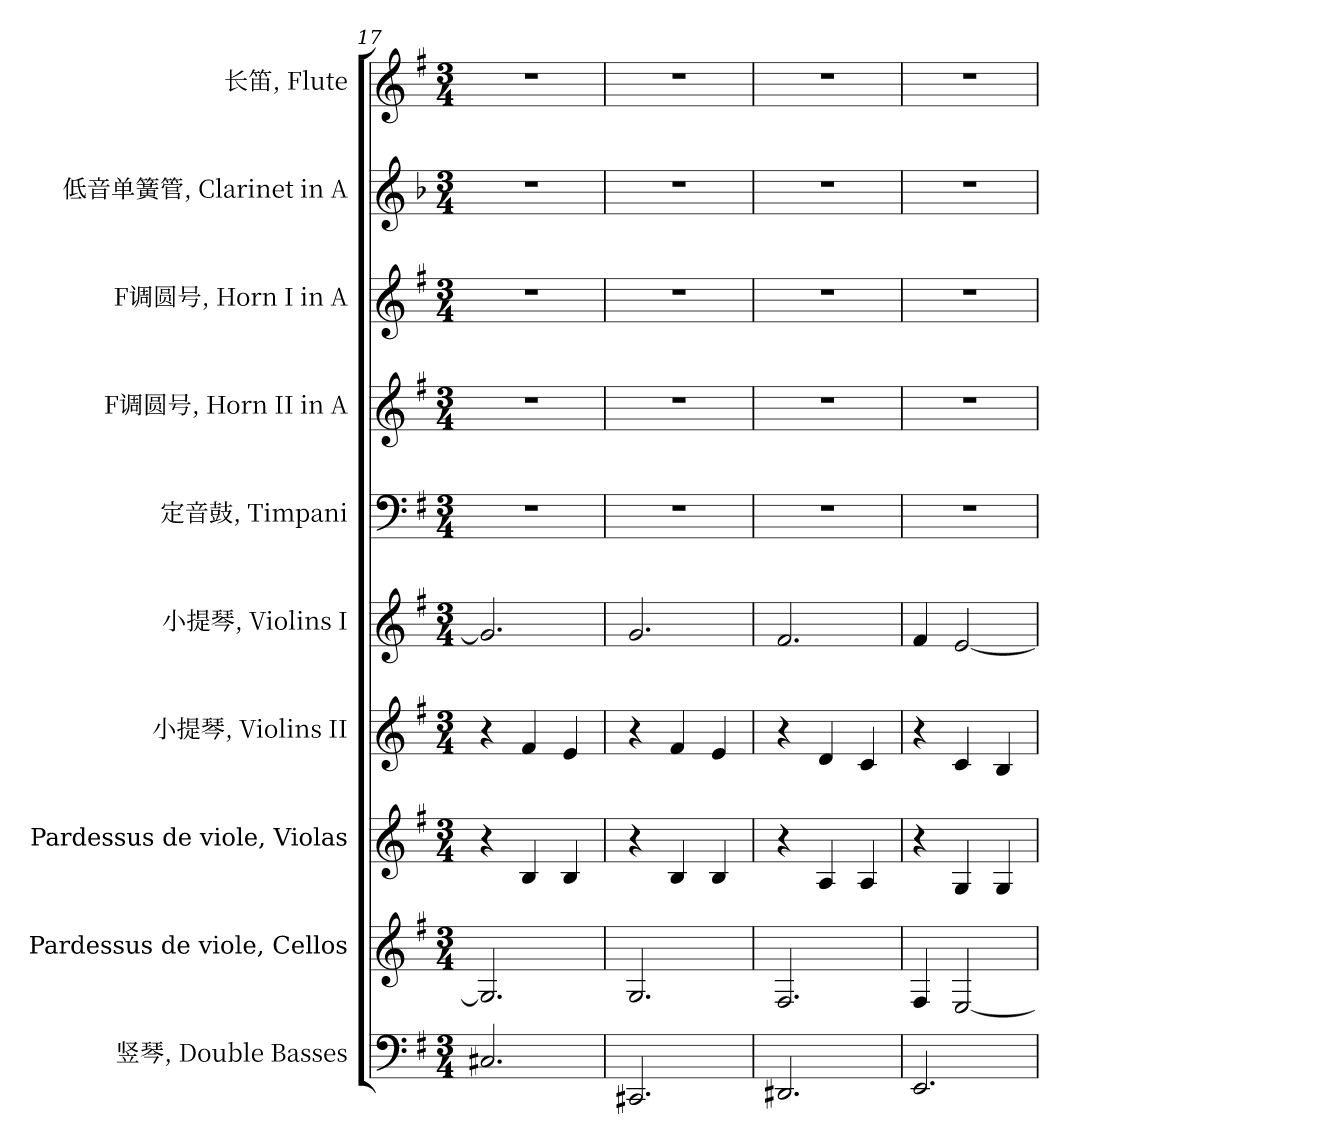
**kern	**kern	**kern	**kern	**kern	**kern	**kern	**kern	**kern	**kern
*part10	*part9	*part8	*part7	*part6	*part5	*part4	*part3	*part2	*part1
*staff10	*staff9	*staff8	*staff7	*staff6	*staff5	*staff4	*staff3	*staff2	*staff1
*I"竖琴, Double Basses	*I"Pardessus de viole, Cellos	*I"Pardessus de viole, Violas	*I"小提琴, Violins II	*I"小提琴, Violins I	*I"定音鼓, Timpani	*I"F调圆号, Horn II in A	*I"F调圆号, Horn I in A	*I"低音单簧管, Clarinet in A	*I"长笛, Flute
*	*I'Pds. v.	*I'Pds. v.	*I'Vln.	*I'Vln.	*I'Timp.	*I'F Hn.	*I'F Hn.	*	*I'Fl.
*clefF4	*clefG2	*clefG2	*clefG2	*clefG2	*clefF4	*clefG2	*clefG2	*clefG2	*clefG2
*	*	*	*	*	*	*ITrd4c7	*ITrd4c7	*ITrd8c14	*
*k[f#]	*k[f#]	*k[f#]	*k[f#]	*k[f#]	*k[f#]	*k[]	*k[]	*k[b-]	*k[f#]
*M3/4	*M3/4	*M3/4	*M3/4	*M3/4	*M3/4	*M3/4	*M3/4	*M3/4	*M3/4
*MM88	*MM88	*MM88	*MM88	*MM88	*MM88	*MM88	*MM88	*MM88	*MM88
=17	=17	=17	=17	=17	=17	=17	=17	=17	=17
2.C#X/	2.G/]	4r	4r	2.g/]	2.r	2.r	2.r	2.r	2.r
.	.	4B/	4f#/	.	.	.	.	.	.
.	.	4B/	4e/	.	.	.	.	.	.
!!LO:PB:g=z
=18	=18	=18	=18	=18	=18	=18	=18	=18	=18
*	*	*	*	*	*	*	*	*	*MM88
2.CC#X/	2.G/	4r	4r	2.g/	2.r	2.r	2.r	2.r	2.r
.	.	4B/	4f#/	.	.	.	.	.	.
.	.	4B/	4e/	.	.	.	.	.	.
=19	=19	=19	=19	=19	=19	=19	=19	=19	=19
*	*	*	*	*	*	*	*	*	*MM88
2.DD#X/	2.F#/	4r	4r	2.f#/	2.r	2.r	2.r	2.r	2.r
.	.	4A/	4d/	.	.	.	.	.	.
.	.	4A/	4c/	.	.	.	.	.	.
=20	=20	=20	=20	=20	=20	=20	=20	=20	=20
*	*	*	*	*	*	*	*	*	*MM88
2.EE/	4F#/	4r	4r	4f#/	2.r	2.r	2.r	2.r	2.r
.	[2E/	4G/	4c/	[2e/	.	.	.	.	.
.	.	4G/	4B/	.	.	.	.	.	.
=	=	=	=	=	=	=	=	=	=
*-	*-	*-	*-	*-	*-	*-	*-	*-	*-
